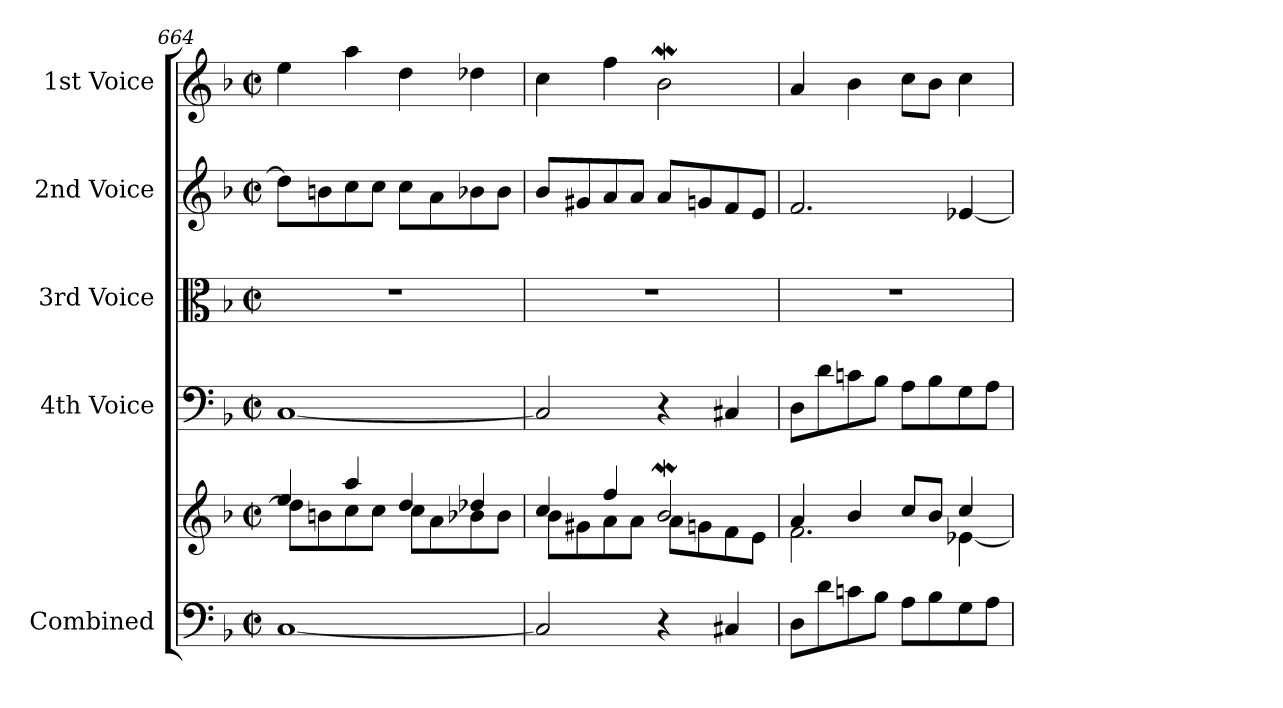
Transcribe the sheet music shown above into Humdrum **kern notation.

**kern	**kern	**kern	**kern	**kern	**kern
*part5	*part5	*part4	*part3	*part2	*part1
*staff6	*staff5	*staff4	*staff3	*staff2	*staff1
*I"Combined	*	*I"4th Voice	*I"3rd Voice	*I"2nd Voice	*I"1st Voice
*clefF4	*clefG2	*clefF4	*clefC3	*clefG2	*clefG2
*k[b-]	*k[b-]	*k[b-]	*k[b-]	*k[b-]	*k[b-]
*M2/2	*M2/2	*M2/2	*M2/2	*M2/2	*M2/2
*met(c|)	*met(c|)	*met(c|)	*met(c|)	*met(c|)	*met(c|)
=664	=664	=664	=664	=664	=664
*	*^	*	*	*	*
[1C	4ee/	8dd\L]	[1C	1r	8dd\L]	4ee\
.	.	8bn\	.	.	8bn\	.
.	4aa/	8cc\	.	.	8cc\	4aa\
.	.	8cc\J	.	.	8cc\J	.
.	4dd/	8cc\L	.	.	8cc\L	4dd\
.	.	8a\	.	.	8a\	.
.	4dd-X/	8b-X\	.	.	8b-X\	4dd-X\
.	.	8b-\J	.	.	8b-\J	.
=665	=665	=665	=665	=665	=665	=665
2C/]	4cc/	8b-\L	2C/]	1r	8b-/L	4cc\
.	.	8g#X\	.	.	8g#X/	.
.	4ff/	8a\	.	.	8a/	4ff\
.	.	8a\J	.	.	8a/J	.
4r	2b-w/	8a\L	4r	.	8a/L	2b-w\
.	.	8gn\	.	.	8gn/	.
4C#X/	.	8f\	4C#X/	.	8f/	.
.	.	8e\J	.	.	8e/J	.
=666	=666	=666	=666	=666	=666	=666
8D\L	4a/	2.f\	8D\L	1r	2.f/	4a/
8d\	.	.	8d\	.	.	.
8cn\	4b-/	.	8cn\	.	.	4b-\
8B-\J	.	.	8B-\J	.	.	.
8A\L	8cc/L	.	8A\L	.	.	8cc\L
8B-\	8b-/J	.	8B-\	.	.	8b-\J
8G\	4cc/	[4e-X\	8G\	.	[4e-X/	4cc\
8A\J	.	.	8A\J	.	.	.
*	*v	*v	*	*	*	*
=	=	=	=	=	=
*-	*-	*-	*-	*-	*-
